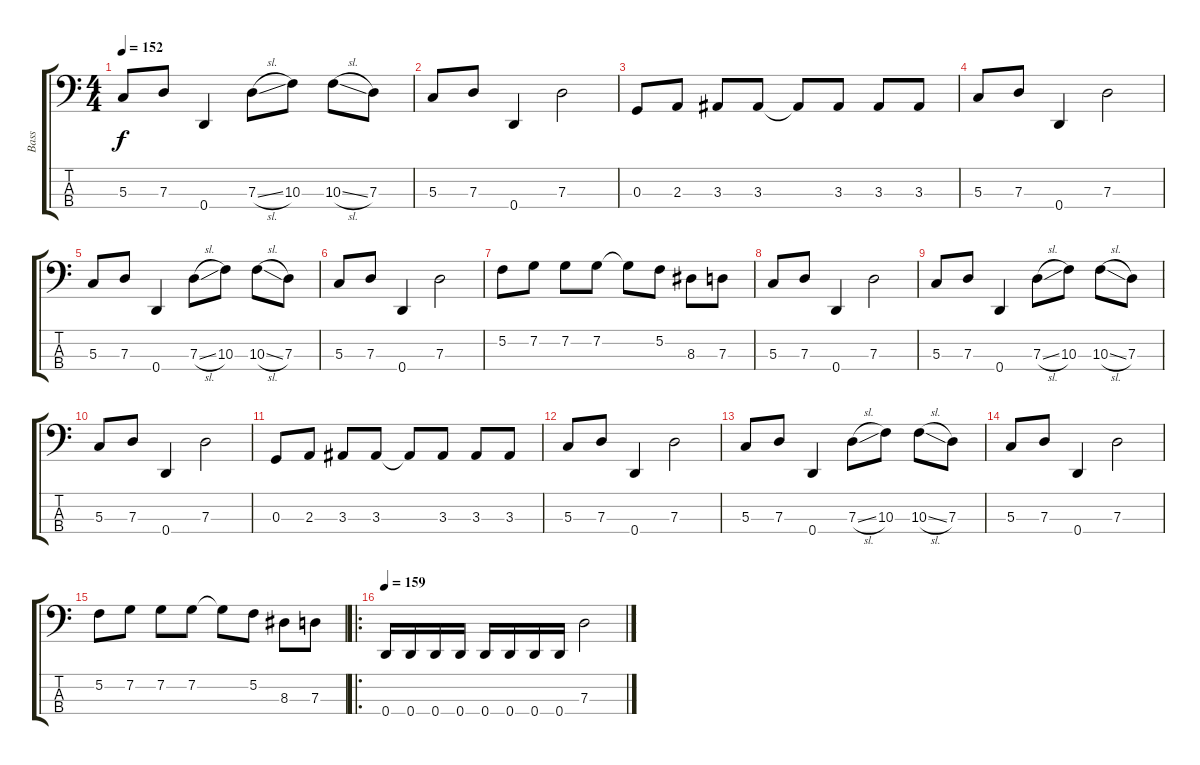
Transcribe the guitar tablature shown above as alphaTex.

\track ("Bass" "Bass") {instrument electricbasspick}
\staff {score tabs}
\tuning (F2 C2 G1 D1) {hide}
\ts (4 4)
\tempo 152
\clef f4
\ks c
5.3.8{dy f} 7.3.8 0.4.4 7.3{sl}.8 10.3.8 10.3{sl}.8 7.3.8 |
5.3.8 7.3.8 0.4.4 7.3.2 |
0.3.8 2.3.8 3.3.8 3.3.8 3.3{t}.8 3.3.8 3.3.8 3.3.8 |
5.3.8 7.3.8 0.4.4 7.3.2 |
5.3.8 7.3.8 0.4.4 7.3{sl}.8 10.3.8 10.3{sl}.8 7.3.8 |
5.3.8 7.3.8 0.4.4 7.3.2 |
5.2.8 7.2.8 7.2.8 7.2.8 7.2{t}.8 5.2.8 8.3.8 7.3.8 |
5.3.8 7.3.8 0.4.4 7.3.2 |
5.3.8 7.3.8 0.4.4 7.3{sl}.8 10.3.8 10.3{sl}.8 7.3.8 |
5.3.8 7.3.8 0.4.4 7.3.2 |
0.3.8 2.3.8 3.3.8 3.3.8 3.3{t}.8 3.3.8 3.3.8 3.3.8 |
5.3.8 7.3.8 0.4.4 7.3.2 |
5.3.8 7.3.8 0.4.4 7.3{sl}.8 10.3.8 10.3{sl}.8 7.3.8 |
5.3.8 7.3.8 0.4.4 7.3.2 |
5.2.8 7.2.8 7.2.8 7.2.8 7.2{t}.8 5.2.8 8.3.8 7.3.8 |
\ro
\tempo 159
0.4.16 0.4.16 0.4.16 0.4.16 0.4.16 0.4.16 0.4.16 0.4.16 7.3.2
